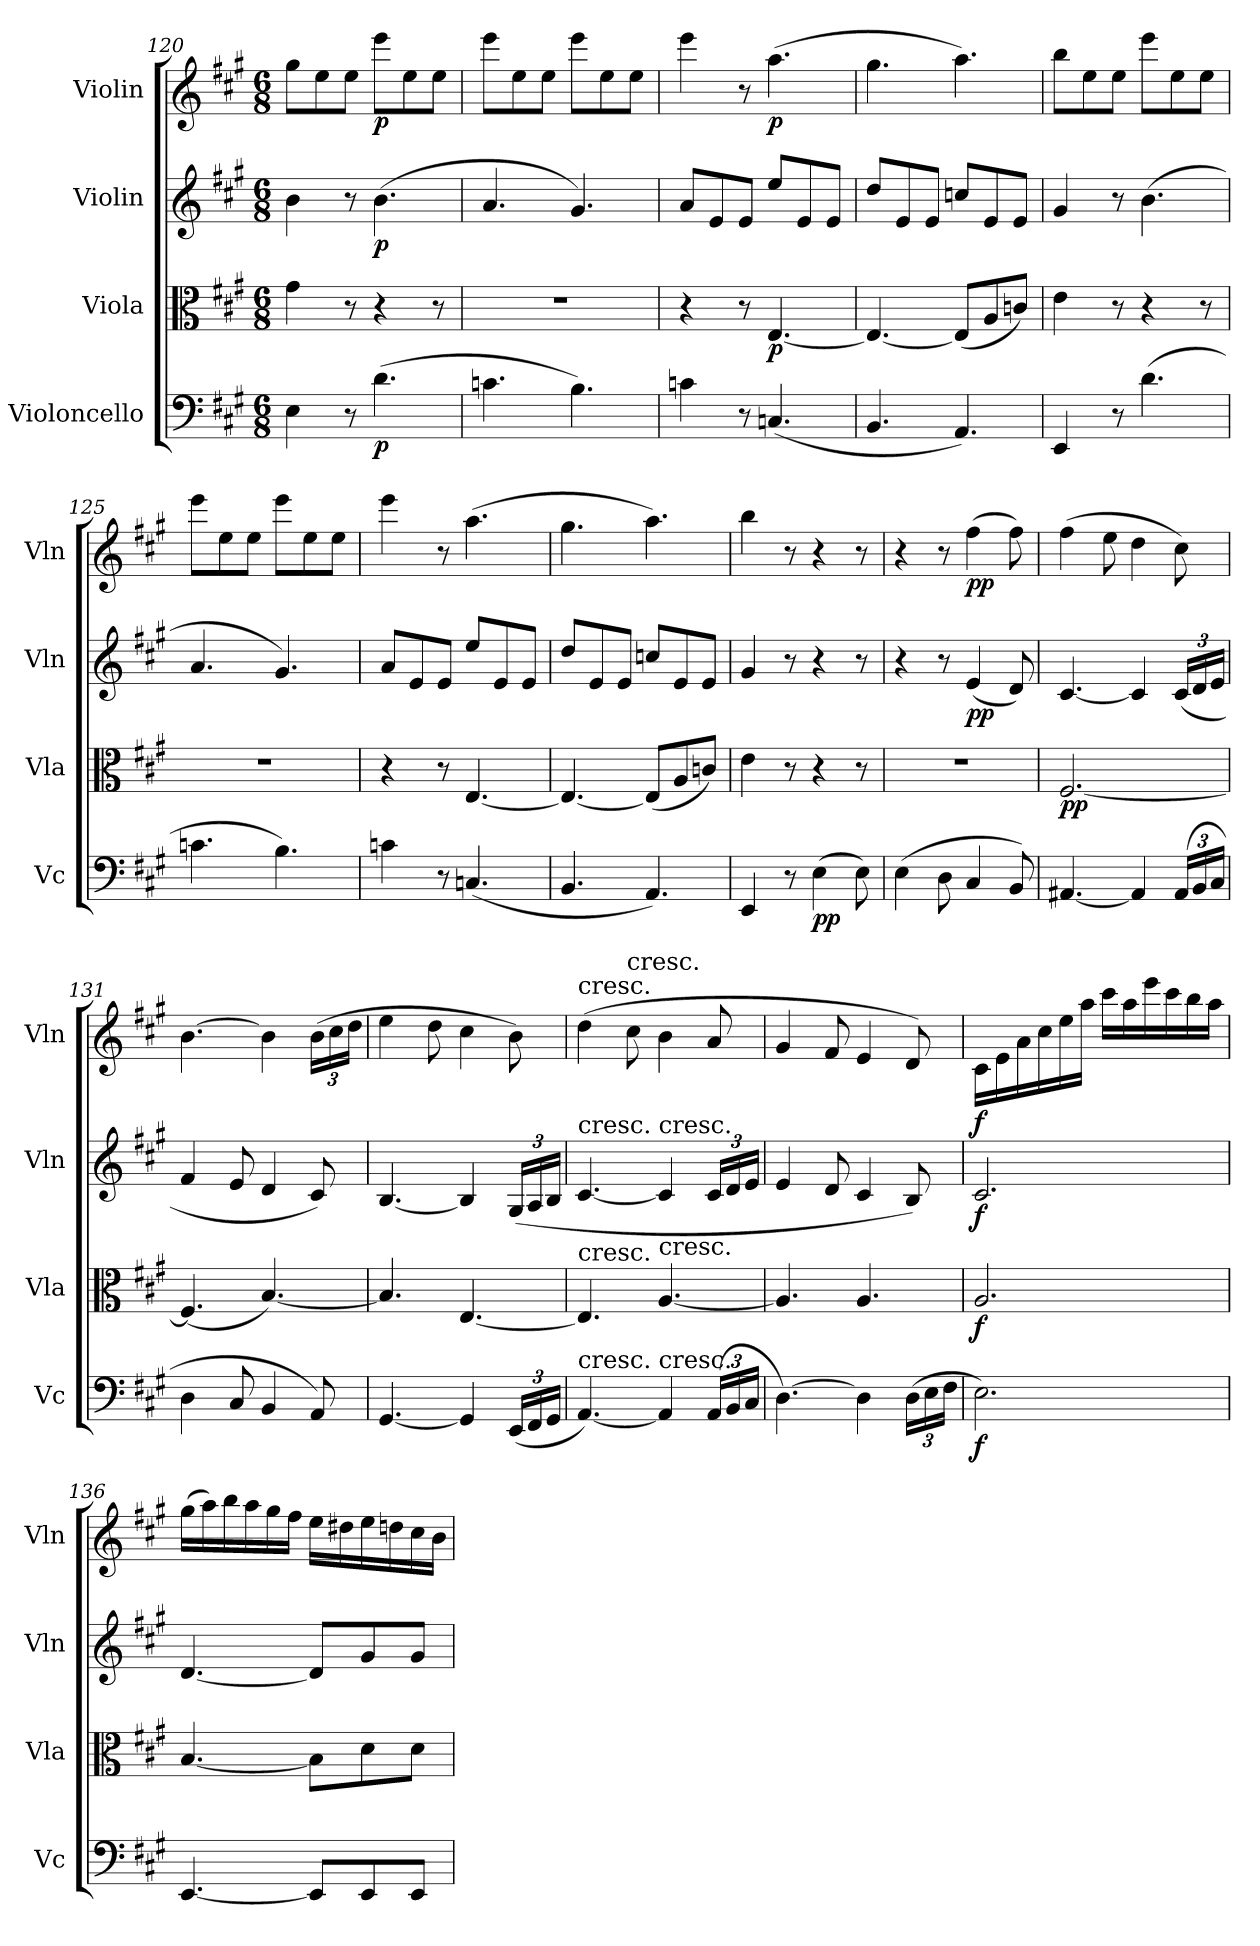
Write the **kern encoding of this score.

**kern	**dynam	**kern	**dynam	**kern	**dynam	**kern	**dynam
*part4	*part4	*part3	*part3	*part2	*part2	*part1	*part1
*staff4	*staff4	*staff3	*staff3	*staff2	*staff2	*staff1	*staff1
*I"Violoncello	*	*I"Viola	*	*I"Violin	*	*I"Violin	*
*I'Vc	*	*I'Vla	*	*I'Vln	*	*I'Vln	*
*clefF4	*	*clefC3	*	*clefG2	*	*clefG2	*
*k[f#c#g#]	*	*k[f#c#g#]	*	*k[f#c#g#]	*	*k[f#c#g#]	*
*M6/8	*	*M6/8	*	*M6/8	*	*M6/8	*
=120	=120	=120	=120	=120	=120	=120	=120
4E\	.	4g#\	.	4b\	.	8gg#\L	.
.	.	.	.	.	.	8ee\	.
8r	.	8r	.	8r	.	8ee\J	.
(4.d\	p	4r	.	(4.b\	p	8eee\L	p
.	.	.	.	.	.	8ee\	.
.	.	8r	.	.	.	8ee\J	.
=121	=121	=121	=121	=121	=121	=121	=121
4.cn\	.	2.r	.	4.a/	.	8eee\L	.
.	.	.	.	.	.	8ee\	.
.	.	.	.	.	.	8ee\J	.
4.B\)	.	.	.	4.g#/)	.	8eee\L	.
.	.	.	.	.	.	8ee\	.
.	.	.	.	.	.	8ee\J	.
=122	=122	=122	=122	=122	=122	=122	=122
4cn\	.	4r	.	8a/L	.	4eee\	.
.	.	.	.	8e/	.	.	.
8r	.	8r	.	8e/J	.	8r	.
(4.Cn/	.	[4.E/	p	8ee/L	.	(4.aa\	p
.	.	.	.	8e/	.	.	.
.	.	.	.	8e/J	.	.	.
=123	=123	=123	=123	=123	=123	=123	=123
4.BB/	.	4.E/_	.	8dd/L	.	4.gg#\	.
.	.	.	.	8e/	.	.	.
.	.	.	.	8e/J	.	.	.
4.AA/)	.	(8E/L]	.	8ccn/L	.	4.aa\)	.
.	.	8A/	.	8e/	.	.	.
.	.	8cn/J)	.	8e/J	.	.	.
=124	=124	=124	=124	=124	=124	=124	=124
4EE/	.	4e\	.	4g#/	.	8bb\L	.
.	.	.	.	.	.	8ee\	.
8r	.	8r	.	8r	.	8ee\J	.
(4.d\	.	4r	.	(4.b\	.	8eee\L	.
.	.	.	.	.	.	8ee\	.
.	.	8r	.	.	.	8ee\J	.
=125	=125	=125	=125	=125	=125	=125	=125
4.cn\	.	2.r	.	4.a/	.	8eee\L	.
.	.	.	.	.	.	8ee\	.
.	.	.	.	.	.	8ee\J	.
4.B\)	.	.	.	4.g#/)	.	8eee\L	.
.	.	.	.	.	.	8ee\	.
.	.	.	.	.	.	8ee\J	.
=126	=126	=126	=126	=126	=126	=126	=126
4cn\	.	4r	.	8a/L	.	4eee\	.
.	.	.	.	8e/	.	.	.
8r	.	8r	.	8e/J	.	8r	.
(4.Cn/	.	[4.E/	.	8ee/L	.	(4.aa\	.
.	.	.	.	8e/	.	.	.
.	.	.	.	8e/J	.	.	.
=127	=127	=127	=127	=127	=127	=127	=127
4.BB/	.	4.E/_	.	8dd/L	.	4.gg#\	.
.	.	.	.	8e/	.	.	.
.	.	.	.	8e/J	.	.	.
4.AA/)	.	(8E/L]	.	8ccn/L	.	4.aa\)	.
.	.	8A/	.	8e/	.	.	.
.	.	8cn/J)	.	8e/J	.	.	.
=128	=128	=128	=128	=128	=128	=128	=128
4EE/	.	4e\	.	4g#/	.	4bb\	.
8r	.	8r	.	8r	.	8r	.
(4E\	pp	4r	.	4r	.	4r	.
8E\)	.	8r	.	8r	.	8r	.
=129	=129	=129	=129	=129	=129	=129	=129
(4E\	.	2.r	.	4r	.	4r	.
8D\	.	.	.	8r	.	8r	.
4C#/	.	.	.	(4e/	pp	(4ff#\	pp
8BB/)	.	.	.	8d/)	.	8ff#\)	.
=130	=130	=130	=130	=130	=130	=130	=130
[4.AA#X/	.	[2.F#/	pp	[4.c#/	.	(4ff#\	.
.	.	.	.	.	.	8ee\	.
4AA#/]	.	.	.	4c#/]	.	4dd\	.
(24AA#/LL	.	.	.	(24c#/LL	.	8cc#\)	.
24BB/	.	.	.	24d/	.	.	.
24C#/JJ	.	.	.	24e/JJ	.	.	.
=131	=131	=131	=131	=131	=131	=131	=131
4D\	.	(4.F#/]	.	4f#/	.	[4.b\	.
8C#/	.	.	.	8e/	.	.	.
4BB/	.	[4.B/)	.	4d/	.	4b\]	.
8AA/)	.	.	.	8c#/)	.	(24b\LL	.
.	.	.	.	.	.	24cc#\	.
.	.	.	.	.	.	24dd\JJ	.
=132	=132	=132	=132	=132	=132	=132	=132
[4.GG#/	.	4.B/]	.	[4.B/	.	4ee\	.
.	.	.	.	.	.	8dd\	.
4GG#/]	.	[4.E/	.	4B/]	.	4cc#\	.
(24EE/LL	.	.	.	(24G#/LL	.	8b\)	.
24FF#/	.	.	.	24A/	.	.	.
24GG#/JJ	.	.	.	24B/JJ	.	.	.
=133	=133	=133	=133	=133	=133	=133	=133
!	!	!	!	!	!	!LO:TX:t=cresc.	!
!	!	!	!	!LO:TX:t=cresc.	!	!	!
!	!	!LO:TX:t=cresc.	!	!	!	!	!
!LO:TX:t=cresc.	!	!	!	!	!	!	!
[4.AA/)	.	4.E/]	.	[4.c#/	.	(4dd\	.
!	!	!	!	!	!	!LO:TX:t=cresc.	!
.	.	.	.	.	.	8cc#\	.
!	!	!	!	!LO:TX:t=cresc.	!	!	!
!	!	!LO:TX:t=cresc.	!	!	!	!	!
!LO:TX:t=cresc.	!	!	!	!	!	!	!
4AA/]	.	[4.A/	.	4c#/]	.	4b\	.
(24AA/LL	.	.	.	24c#/LL	.	8a/	.
24BB/	.	.	.	24d/	.	.	.
24C#/JJ	.	.	.	24e/JJ	.	.	.
=134	=134	=134	=134	=134	=134	=134	=134
[4.D\)	.	4.A/]	.	4e/	.	4g#/	.
.	.	.	.	8d/	.	8f#/	.
4D\]	.	4.A/	.	4c#/	.	4e/	.
(24D\LL	.	.	.	8B/)	.	8d/)	.
24E\	.	.	.	.	.	.	.
24F#\JJ	.	.	.	.	.	.	.
=135	=135	=135	=135	=135	=135	=135	=135
2.E\)	f	2.A/	f	2.c#/	f	16c#\LL	f
.	.	.	.	.	.	16e\	.
.	.	.	.	.	.	16a\	.
.	.	.	.	.	.	16cc#\	.
.	.	.	.	.	.	16ee\	.
.	.	.	.	.	.	16aa\JJ	.
.	.	.	.	.	.	16ccc#\LL	.
.	.	.	.	.	.	16aa\	.
.	.	.	.	.	.	16eee\	.
.	.	.	.	.	.	16ccc#\	.
.	.	.	.	.	.	16bb\	.
.	.	.	.	.	.	16aa\JJ	.
=136	=136	=136	=136	=136	=136	=136	=136
[4.EE/	.	[4.B/	.	[4.d/	.	(16gg#\LL	.
.	.	.	.	.	.	16aa\)	.
.	.	.	.	.	.	16bb\	.
.	.	.	.	.	.	16aa\	.
.	.	.	.	.	.	16gg#\	.
.	.	.	.	.	.	16ff#\JJ	.
8EE/L]	.	8B\L]	.	8d/L]	.	16ee\LL	.
.	.	.	.	.	.	16dd#X\	.
8EE/	.	8d\	.	8g#/	.	16ee\	.
.	.	.	.	.	.	16ddn\	.
8EE/J	.	8d\J	.	8g#/J	.	16cc#\	.
.	.	.	.	.	.	16b\JJ	.
=	=	=	=	=	=	=	=
*-	*-	*-	*-	*-	*-	*-	*-
